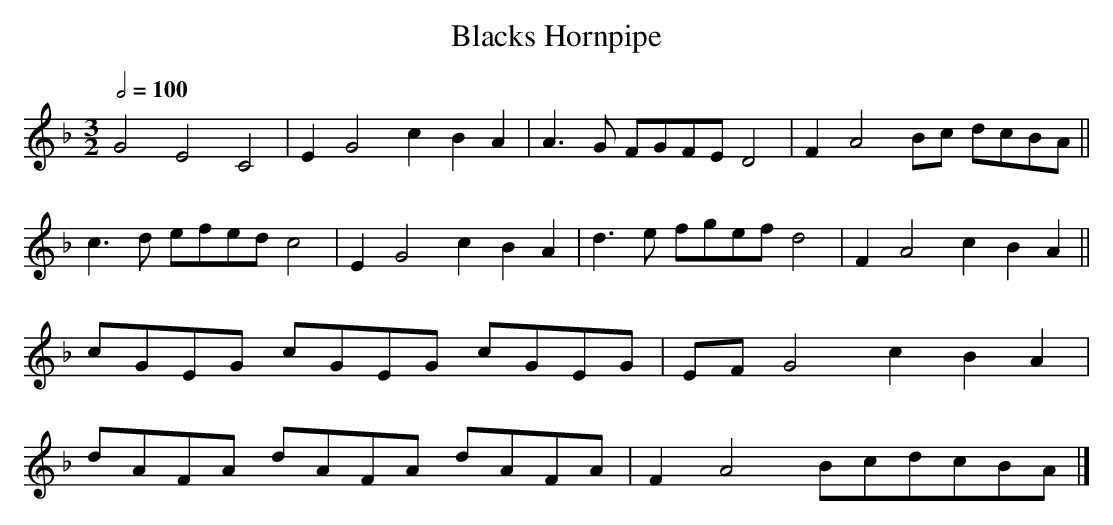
X:1
T:Blacks Hornpipe
M:3/2
L:1/4
Q:1/2=100
K:F
G2E2C2|EG2cBA|A>G F/G/F/E/D2|FA2B/c/ d/c/B/A/||
c>d e/f/e/d/c2|EG2cBA|d>e f/g/e/f/d2|FA2cBA||
c/G/E/G/ c/G/E/G/ c/G/E/G/ |E/F/G2cBA|
d/A/F/A/ d/A/F/A/ d/A/F/A/|FA2B/c/d/c/B/A/|]
